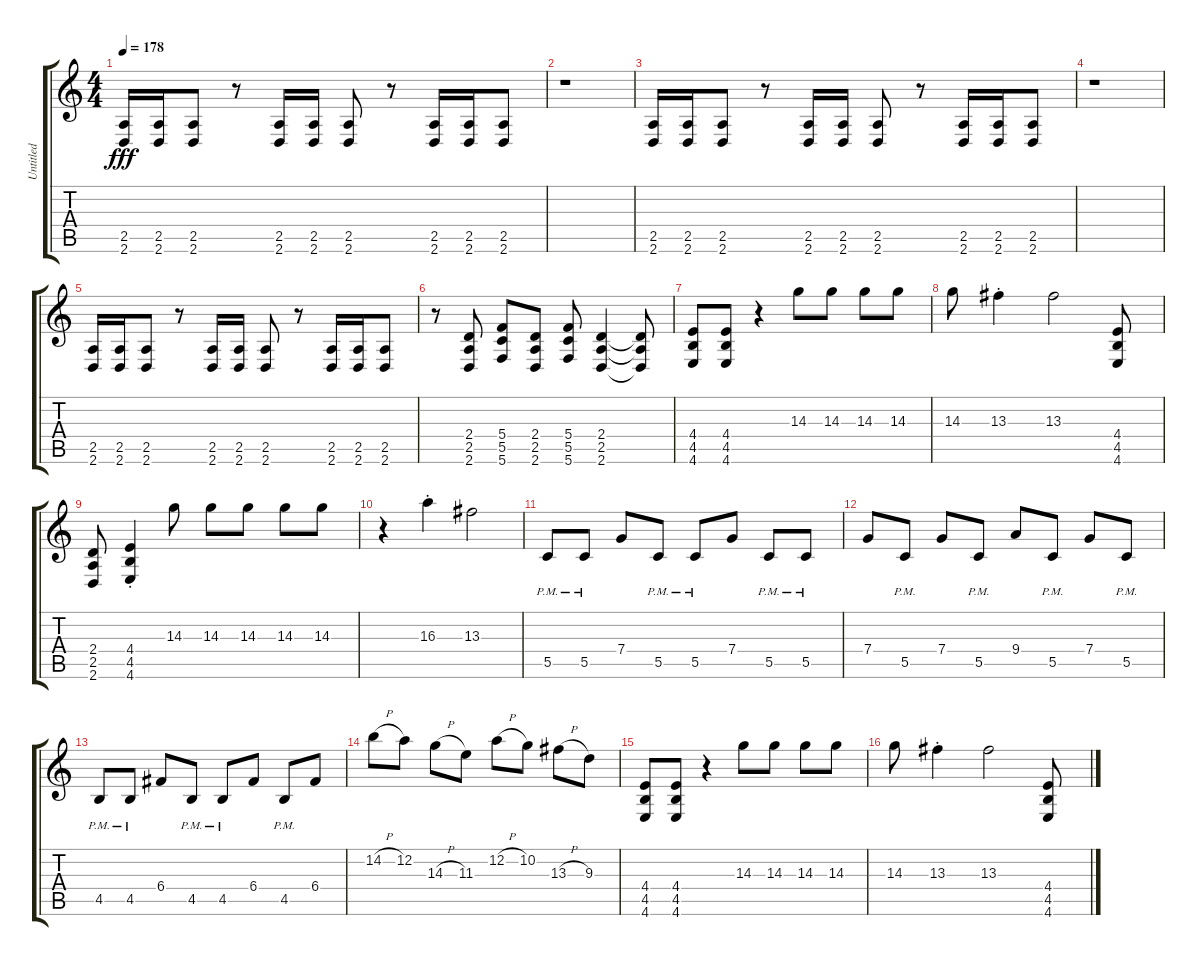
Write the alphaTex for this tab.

\track ("Untitled" "Untitled") {instrument distortionguitar}
\staff {score tabs}
\tuning (D4 A3 F3 C3 G2 C2) {hide}
\ts (4 4)
\tempo 178
\clef g2
\ks c
(2.5 2.6).16{dy fff} (2.5 2.6).16 (2.5 2.6).8 r.8 (2.5 2.6).16 (2.5 2.6).16 (2.5 2.6).8 r.8 (2.5 2.6).16 (2.5 2.6).16 (2.5 2.6).8 |
r.1 |
(2.5 2.6).16 (2.5 2.6).16 (2.5 2.6).8 r.8 (2.5 2.6).16 (2.5 2.6).16 (2.5 2.6).8 r.8 (2.5 2.6).16 (2.5 2.6).16 (2.5 2.6).8 |
r.1 |
(2.5 2.6).16 (2.5 2.6).16 (2.5 2.6).8 r.8 (2.5 2.6).16 (2.5 2.6).16 (2.5 2.6).8 r.8 (2.5 2.6).16 (2.5 2.6).16 (2.5 2.6).8 |
r.8 (2.4 2.5 2.6).8 (5.4 5.5 5.6).8 (2.4 2.5 2.6).8 (5.4 5.5 5.6).8 (2.4 2.5 2.6).4 (2.4{t} 2.5{t} 2.6{t}).8 |
(4.4 4.5 4.6).8 (4.4 4.5 4.6).8 r.4 14.3.8 14.3.8 14.3.8 14.3.8 |
14.3.8 13.3{st}.4 13.3.2 (4.4 4.5 4.6).8 |
(2.4 2.5 2.6).8 (4.4{st} 4.5{st} 4.6{st}).4 14.3.8 14.3.8 14.3.8 14.3.8 14.3.8 |
r.4 16.3{st}.4 13.3.2 |
5.5{pm}.8 5.5{pm}.8 7.4.8 5.5{pm}.8 5.5{pm}.8 7.4.8 5.5{pm}.8 5.5{pm}.8 |
7.4.8 5.5{pm}.8 7.4.8 5.5{pm}.8 9.4.8 5.5{pm}.8 7.4.8 5.5{pm}.8 |
4.5{pm}.8 4.5{pm}.8 6.4.8 4.5{pm}.8 4.5{pm}.8 6.4.8 4.5{pm}.8 6.4.8 |
14.2{h}.8 12.2.8 14.3{h}.8 11.3.8 12.2{h}.8 10.2.8 13.3{h}.8 9.3.8 |
(4.4 4.5 4.6).8 (4.4 4.5 4.6).8 r.4 14.3.8 14.3.8 14.3.8 14.3.8 |
14.3.8 13.3{st}.4 13.3.2 (4.4 4.5 4.6).8
